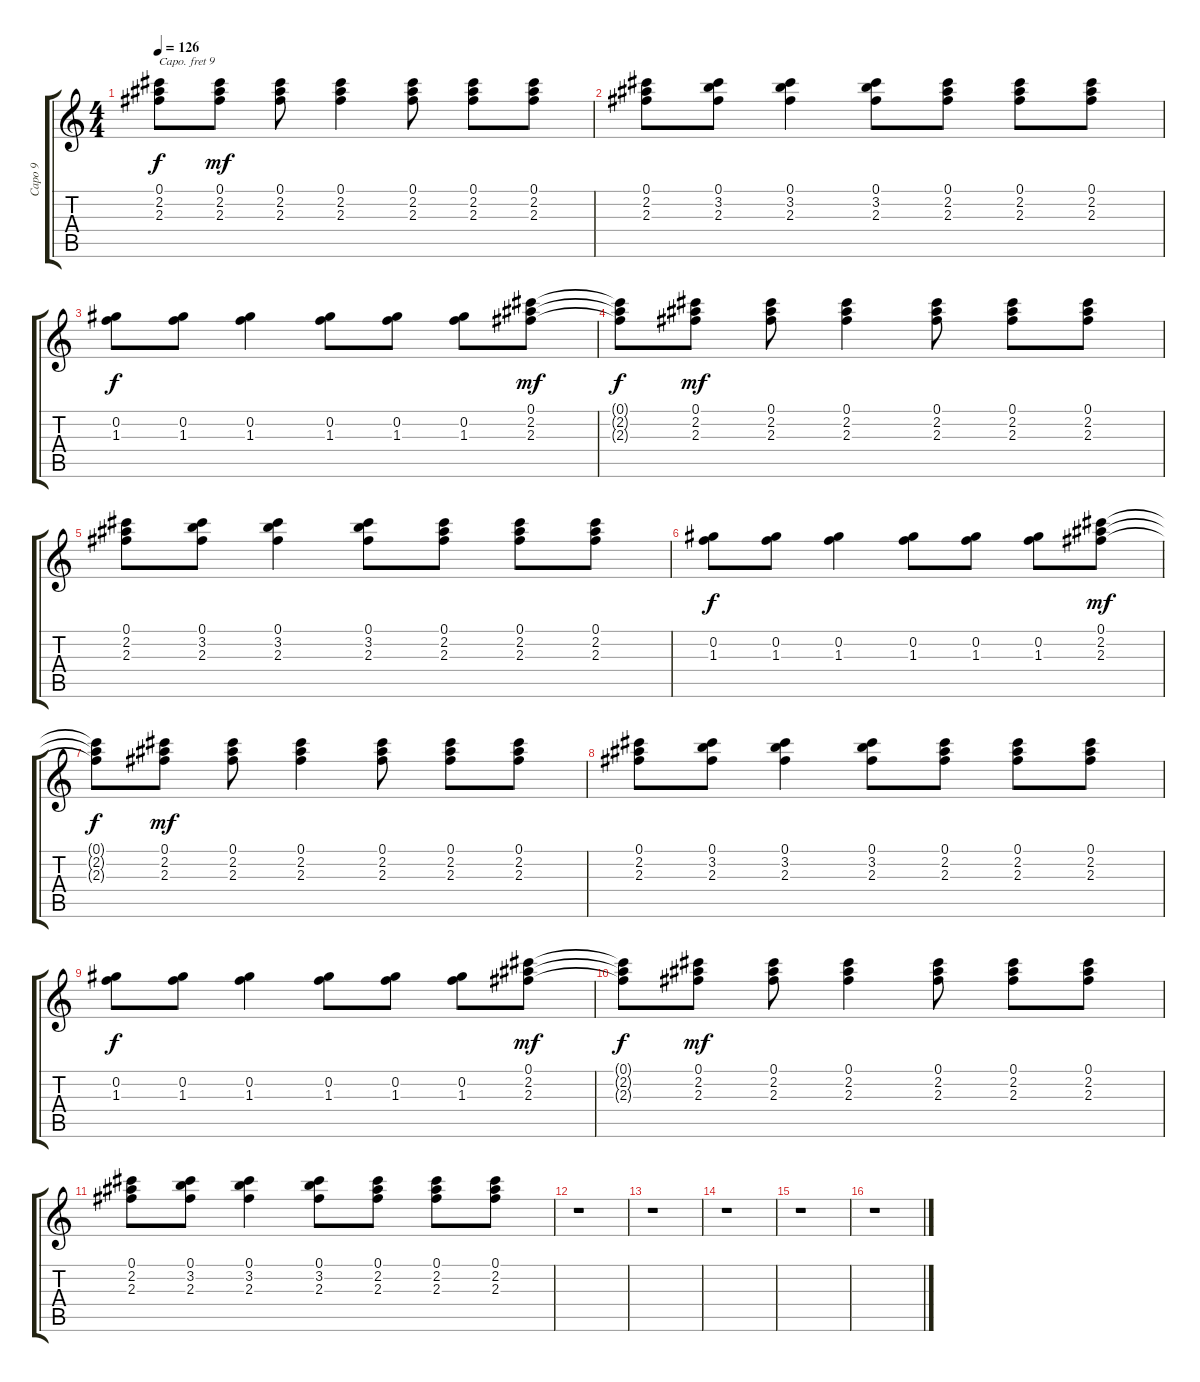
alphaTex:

\track ("Capo 9" "Capo 9") {instrument electricguitarjazz}
\staff {score tabs}
\capo 9
\tuning (E4 B3 G3 D3 A2 E2) {hide}
\ts (4 4)
\tempo 126
\clef g2
\ks c
(0.1{t} 2.2{t} 2.3{t}).8{dy f} (0.1 2.2 2.3).8{dy mf} (0.1 2.2 2.3).8 (0.1 2.2 2.3).4 (0.1 2.2 2.3).8 (0.1 2.2 2.3).8 (0.1 2.2 2.3).8 |
(0.1 2.2 2.3).8 (0.1 3.2 2.3).8 (0.1 3.2 2.3).4 (0.1 3.2 2.3).8 (0.1 2.2 2.3).8 (0.1 2.2 2.3).8 (0.1 2.2 2.3).8 |
(0.2 1.3).8{dy f} (0.2 1.3).8 (0.2 1.3).4 (0.2 1.3).8 (0.2 1.3).8 (0.2 1.3).8 (0.1 2.2 2.3).8{dy mf} |
(0.1{t} 2.2{t} 2.3{t}).8{dy f} (0.1 2.2 2.3).8{dy mf} (0.1 2.2 2.3).8 (0.1 2.2 2.3).4 (0.1 2.2 2.3).8 (0.1 2.2 2.3).8 (0.1 2.2 2.3).8 |
(0.1 2.2 2.3).8 (0.1 3.2 2.3).8 (0.1 3.2 2.3).4 (0.1 3.2 2.3).8 (0.1 2.2 2.3).8 (0.1 2.2 2.3).8 (0.1 2.2 2.3).8 |
(0.2 1.3).8{dy f} (0.2 1.3).8 (0.2 1.3).4 (0.2 1.3).8 (0.2 1.3).8 (0.2 1.3).8 (0.1 2.2 2.3).8{dy mf} |
(0.1{t} 2.2{t} 2.3{t}).8{dy f} (0.1 2.2 2.3).8{dy mf} (0.1 2.2 2.3).8 (0.1 2.2 2.3).4 (0.1 2.2 2.3).8 (0.1 2.2 2.3).8 (0.1 2.2 2.3).8 |
(0.1 2.2 2.3).8 (0.1 3.2 2.3).8 (0.1 3.2 2.3).4 (0.1 3.2 2.3).8 (0.1 2.2 2.3).8 (0.1 2.2 2.3).8 (0.1 2.2 2.3).8 |
(0.2 1.3).8{dy f} (0.2 1.3).8 (0.2 1.3).4 (0.2 1.3).8 (0.2 1.3).8 (0.2 1.3).8 (0.1 2.2 2.3).8{dy mf} |
(0.1{t} 2.2{t} 2.3{t}).8{dy f} (0.1 2.2 2.3).8{dy mf} (0.1 2.2 2.3).8 (0.1 2.2 2.3).4 (0.1 2.2 2.3).8 (0.1 2.2 2.3).8 (0.1 2.2 2.3).8 |
(0.1 2.2 2.3).8 (0.1 3.2 2.3).8 (0.1 3.2 2.3).4 (0.1 3.2 2.3).8 (0.1 2.2 2.3).8 (0.1 2.2 2.3).8 (0.1 2.2 2.3).8 |
r.1 |
r.1 |
r.1 |
r.1 |
r.1
